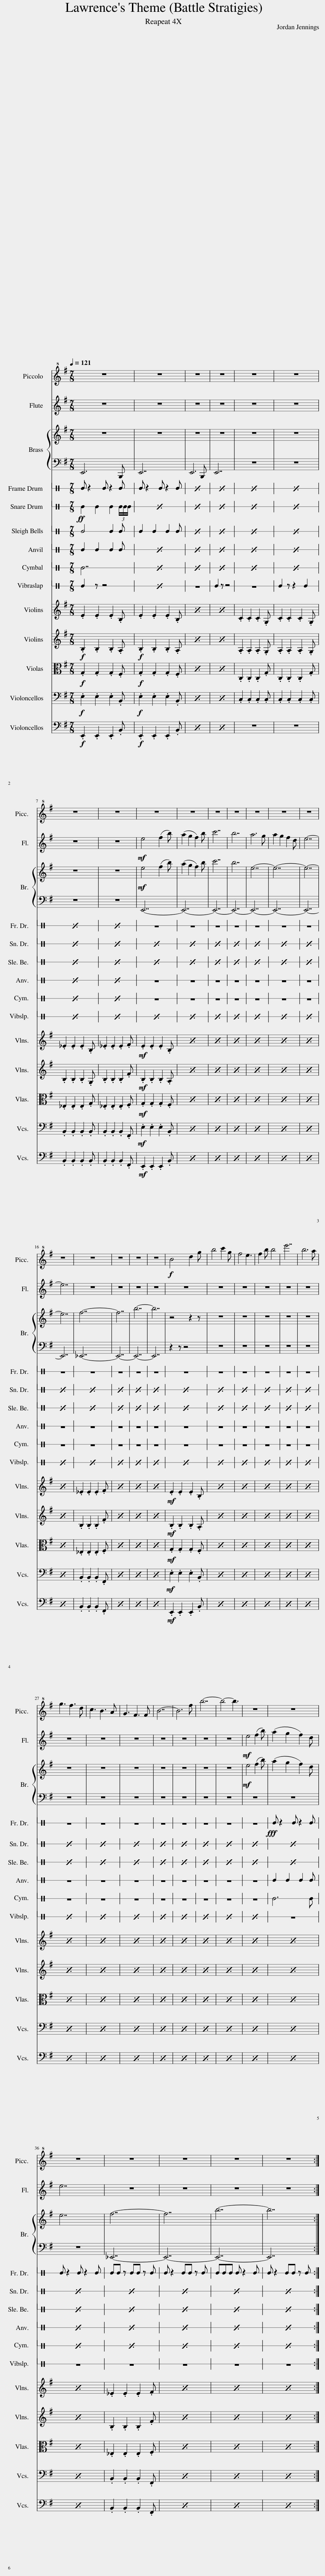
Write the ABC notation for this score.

X:1
%%score 1 2 { 3 | 4 } 5 6 7 8 9 10 11 12 13 14 15
L:1/8
Q:1/4=121
M:7/8
I:linebreak $
K:G
V:1 treble+8
V:2 treble
V:3 treble
V:4 bass
V:5 perc stafflines=1
K:none
V:6 perc stafflines=1
K:none
V:7 perc stafflines=1
K:none
V:8 perc stafflines=1
K:none
V:9 perc stafflines=1
K:none
V:10 perc stafflines=1
K:none
V:11 treble
V:12 treble
V:13 alto
V:14 bass
V:15 bass
V:1
 z7 | z7 | z7 | z7 | z7 | %5
 z7 |$ z7 | z7 | z7 | z7 | %10
 z7 | z7 | z7 | z7 | z7 |$ %15
 z7 | z7 | z7 | z7 | z7 | %20
!f! B4 d2 g | b4 c'2 g | f4 e3 | f2 b b4 | e'7 | %25
 b6 a |$ g3 f3 d | c3 B3 A | G3 F3 F | B7- | %30
 B6 f | b7- | b4- b3 | z7 | z7 |$ %35
 z7 | z7 | z7 | z7 | z7 :| %40
V:2
 z7 | z7 | z7 | z7 | z7 | %5
 z7 |$ z7 | z7 |!mf! e4 (f2 b) | (a2 g2 f2) b | %10
 c'7 | b7 | a6 g | a2 g2 f2 d | e7- |$ %15
 e7 | z7 | z7 | z7 | z7 | %20
 z7 | z7 | z7 | z7 | z7 | %25
 z7 |$ z7 | z7 | z7 | z7 | %30
 z7 | z7 | z7 |!mf! e4 (f2 b) | (a2 g2 f2) d |$ %35
 e7 | z7 | z7 | z7 | z7 :| %40
V:3
 z7 | z7 | z7 | z7 | z7 | %5
 z7 |$ z7 | z7 |!mf! e4 (f2 b) | (a2 g2 f2) b | %10
 c'7 | b7 | e7- | e7- | e7- |$ %15
 e7 | f7- | f7 | b7- | b7 | %20
 z4 z2 z | z7 | z7 | z7 | z7 | %25
 z7 |$ z7 | z7 | z7 | z7 | %30
 z7 | z7 | z7 |!mf! e4 (f2 b) | (a2 g2 f2) d |$ %35
 e7 | f7- | f7 | b7- | b7 :| %40
V:4
 E,,6 B,,, | E,,7 | E,,6 B,,, | E,,7 | z7 | %5
 z7 |$ z7 | z7 | E,,7- | E,,7- | %10
 E,,7- | E,,7- | E,,7- | E,,7- | E,,7- |$ %15
 E,,7 | _E,,7- | E,,7- | E,,7- | E,,7 | %20
 z2 z z4 | z7 | z7 | z7 | z7 | %25
 z7 |$ z7 | z7 | z7 | z7 | %30
 z7 | z7 | z7 | z7 | z7 |$ %35
 z7 | _E,,7- | E,,7- | E,,7- | E,,7 :| %40
V:5
[K:C] E z2 E z2 E | E z2 E z2 E | x7 | x7 | x7 | %5
 x7 |$ x7 | x7 | z7 | z7 | %10
 z7 | z7 | z7 | z7 | z7 |$ %15
 z7 | z7 | z7 | z7 | z7 | %20
 z7 | z7 | z7 | z7 | z7 | %25
 z7 |$ z7 | z7 | z7 | z7 | %30
 z7 | z7 | z7 | z7 |!fff! E z2 E z2 E |$ %35
 E z2 E z2 E | EE z EE z E | E z2 EE z E | EEE E z2 E | E z2 EE z E :| %40
V:6
[K:C]!ff! E2 E2 E2 (3E/E/E/ | x7 | x7 | x7 | x7 | %5
 x7 |$ x7 | x7 | x7 | x7 | %10
 x7 | x7 | x7 | x7 | x7 |$ %15
 x7 | x7 | x7 | x7 | x7 | %20
 x7 | x7 | x7 | x7 | x7 | %25
 x7 |$ x7 | x7 | x7 | x7 | %30
 x7 | x7 | x7 | x7 | x7 |$ %35
 x7 | x7 | x7 | x7 | x7 :| %40
V:7
[K:C] E4 E2 E | E2 E2 E2 E | x7 | x7 | x7 | %5
 x7 |$ x7 | x7 | x7 | x7 | %10
 x7 | x7 | x7 | x7 | x7 |$ %15
 x7 | x7 | x7 | x7 | x7 | %20
 x7 | x7 | x7 | x7 | x7 | %25
 x7 |$ x7 | x7 | x7 | x7 | %30
 x7 | x7 | x7 | x7 | x7 |$ %35
 x7 | x7 | x7 | x7 | x7 :| %40
V:8
[K:C] E2 E2 E2 E | x7 | x7 | x7 | x7 | %5
 x7 |$ x7 | x7 | z7 | z7 | %10
 z7 | z7 | z7 | z7 | z7 |$ %15
 z7 | z7 | z7 | z7 | z7 | %20
 z7 | z7 | z7 | z7 | z7 | %25
 z7 |$ z7 | z7 | z7 | z7 | %30
 z7 | z7 | z7 | z7 | E2 E2 E2 E |$ %35
 x7 | x7 | x7 | x7 | x7 :| %40
V:9
[K:C] E7 | x7 | x7 | x7 | x7 | %5
 x7 |$ x7 | x7 | z7 | z7 | %10
 z7 | z7 | z7 | z7 | z7 |$ %15
 z7 | z7 | z7 | z7 | z7 | %20
 z7 | z7 | z7 | z7 | z7 | %25
 z7 |$ z7 | z7 | z7 | z7 | %30
 z7 | z7 | z7 | z7 | E6 E |$ %35
 x7 | x7 | x7 | x7 | x7 :| %40
V:10
[K:C] E2 z z4 | x7 | z7 | E2 z z4 | z7 | %5
 E2 z z2 E2 |$ x7 | x7 | x7 | x7 | %10
 x7 | x7 | x7 | x7 | x7 |$ %15
 x7 | x7 | x7 | x7 | x7 | %20
 x7 | x7 | x7 | x7 | x7 | %25
 x7 |$ x7 | x7 | x7 | x7 | %30
 x7 | x7 | x7 | x7 | z7 |$ %35
 z7 | z7 | z7 | z7 | z7 :| %40
V:11
 .E2 .E2 .E2 .B, | .E2 .E2 .E2 .B, | x7 | x7 | .C2 .C2 .C2 .G, | %5
 .C2 .C2 .C2 .G, |$ ._E2 .E2 .E2 .B, | ._E2 .E2 .E2 .F |!mf! .E2 .E2 .E2 .B, | x7 | %10
 x7 | x7 | x7 | x7 | x7 |$ %15
 x7 | ._E2 .E2 .E2 .F | x7 | x7 | x7 | %20
!mf! .E2 .E2 .E2 .B, | x7 | x7 | x7 | x7 | %25
 x7 |$ x7 | x7 | x7 | x7 | %30
 x7 | x7 | x7 | x7 | x7 |$ %35
 x7 | ._E2 .E2 .E2 .F | x7 | x7 | x7 :| %40
V:12
!f! .B,2 .B,2 .B,2 .A, |!f! .B,2 .B,2 .B,2 .A, | x7 | x7 | .A,2 .A,2 .A,2 .G, | %5
 .A,2 .A,2 .A,2 .G, |$ .B,2 .B,2 .B,2 .G, | .B,2 .B,2 .B,2 .F |!mf! .B,2 .B,2 .B,2 .A, | x7 | %10
 x7 | x7 | x7 | x7 | x7 |$ %15
 x7 | .B,2 .B,2 .B,2 .F | x7 | x7 | x7 | %20
!mf! .B,2 .B,2 .B,2 .A, | x7 | x7 | x7 | x7 | %25
 x7 |$ x7 | x7 | x7 | x7 | %30
 x7 | x7 | x7 | x7 | x7 |$ %35
 x7 | .B,2 .B,2 .B,2 .F | x7 | x7 | x7 :| %40
V:13
!f! .G,2 .G,2 .G,2 .F, |!f! .G,2 .G,2 .G,2 .F, | x7 | x7 | .C,2 .C,2 .C,2 .G, | %5
 .C,2 .C,2 .C,2 .G, |$ ._E,2 .E,2 .E,2 .G, | ._E,2 .E,2 .E,2 .F, |!mf! .G,2 .G,2 .G,2 .F, | x7 | %10
 x7 | x7 | x7 | x7 | x7 |$ %15
 x7 | ._E,2 .E,2 .E,2 .F, | x7 | x7 | x7 | %20
!mf! .G,2 .G,2 .G,2 .F, | x7 | x7 | x7 | x7 | %25
 x7 |$ x7 | x7 | x7 | x7 | %30
 x7 | x7 | x7 | x7 | x7 |$ %35
 x7 | ._E,2 .E,2 .E,2 .F, | x7 | x7 | x7 :| %40
V:14
!f! .E,2 .E,2 .E,2 .B,, |!f! .E,2 .E,2 .E,2 .B,, | x7 | x7 | .C,2 .C,2 .C,2 .C, | %5
 .C,2 .C,2 .C,2 .C, |$ .B,,2 .B,,2 .B,,2 .B,, | .B,,2 .B,,2 .B,,2 .F,, |!mf! .E,2 .E,2 .E,2 .B,, | x7 | %10
 x7 | x7 | x7 | x7 | x7 |$ %15
 x7 | .B,,2 .B,,2 .B,,2 .F,, | x7 | x7 | x7 | %20
!mf! .E,2 .E,2 .E,2 .B,, | x7 | x7 | x7 | x7 | %25
 x7 |$ x7 | x7 | x7 | x7 | %30
 x7 | x7 | x7 | x7 | x7 |$ %35
 x7 | .B,,2 .B,,2 .B,,2 .F,, | x7 | x7 | x7 :| %40
V:15
!f! .E,,2 .E,,2 .E,,2 .B,, |!f! .E,,2 .E,,2 .E,,2 .B,, | x7 | x7 | z7 | %5
 z7 |$ .B,,2 .B,,2 .B,,2 .B,, | .B,,2 .B,,2 .B,,2 .F,, |!mf! .E,,2 .E,,2 .E,,2 .B,, | x7 | %10
 x7 | x7 | x7 | x7 | x7 |$ %15
 x7 | .B,,2 .B,,2 .B,,2 .F,, | x7 | x7 | x7 | %20
!mf! .E,,2 .E,,2 .E,,2 .B,, | x7 | x7 | x7 | x7 | %25
 x7 |$ x7 | x7 | x7 | x7 | %30
 x7 | x7 | x7 | x7 | x7 |$ %35
 x7 | .B,,2 .B,,2 .B,,2 .F,, | x7 | x7 | x7 :| %40
